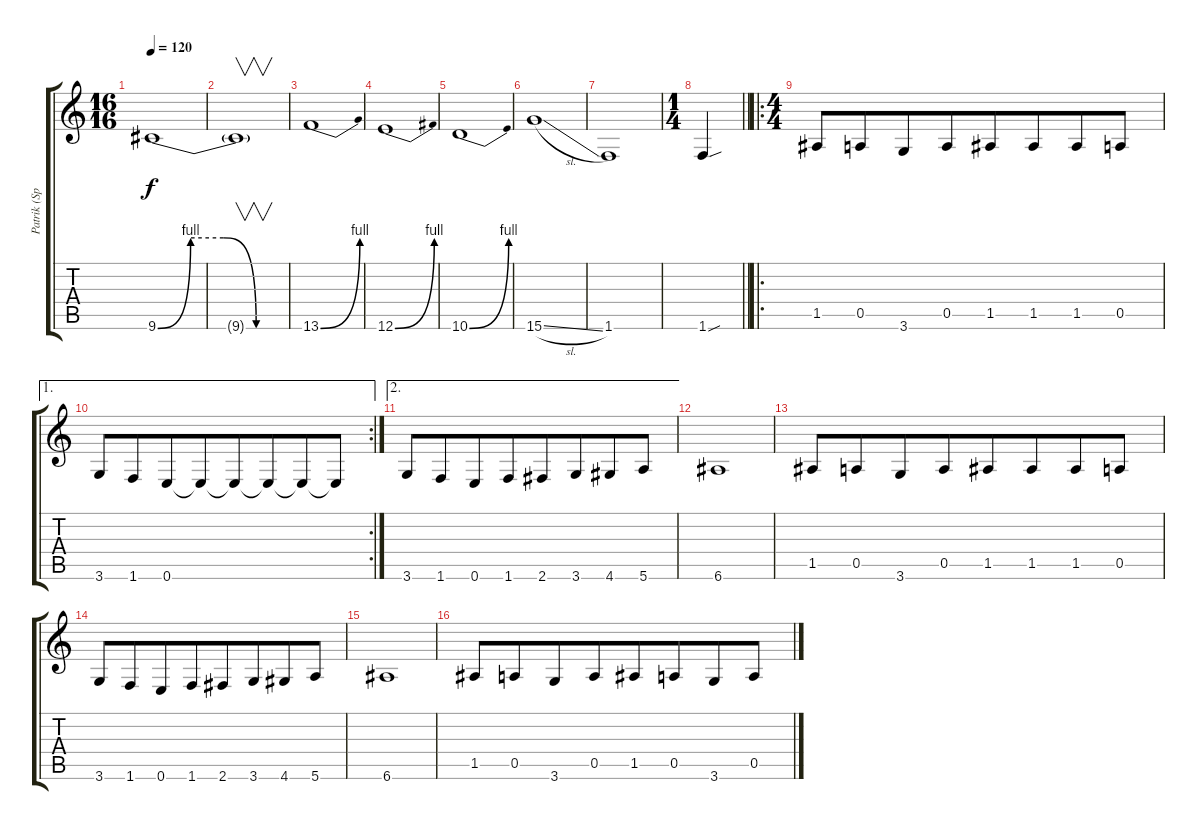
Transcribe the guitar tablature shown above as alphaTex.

\track ("Patrik (Speaker: metal)" "Patrik (Sp") {instrument distortionguitar}
\staff {score tabs}
\tuning (E4 B3 G3 D3 A2 E2) {hide}
\ts (16 16)
\tempo 120
\clef g2
\ks c
9.6{be (custom 0 0 15 4 30 4 45 0 60 0)}.1{dy f} |
9.6{t}.1{v} |
13.6{be (bend 0 0 60 4)}.1 |
12.6{be (bend 0 0 60 4)}.1 |
10.6{be (bend 0 0 60 4)}.1 |
15.6{sl}.1 |
1.6.1 |
\ts (1 4)
\barLineRight lightlight
1.6{sou}.4 |
\ro
\ts (4 4)
1.5.8 0.5.8{beam merge} 3.6.8 0.5.8{beam merge} 1.5.8 1.5.8{beam merge} 1.5.8 0.5.8 |
\ae 1
\rc 2
3.6.8 1.6.8{beam merge} 0.6.8 0.6{t}.8{beam merge} 0.6{t}.8 0.6{t}.8{beam merge} 0.6{t}.8 0.6{t}.8 |
\ae 2
3.6.8 1.6.8{beam merge} 0.6.8 1.6.8{beam merge} 2.6.8 3.6.8{beam merge} 4.6.8 5.6.8 |
6.6.1 |
1.5.8 0.5.8{beam merge} 3.6.8 0.5.8{beam merge} 1.5.8 1.5.8{beam merge} 1.5.8 0.5.8 |
3.6.8 1.6.8{beam merge} 0.6.8 1.6.8{beam merge} 2.6.8 3.6.8{beam merge} 4.6.8 5.6.8 |
6.6.1 |
1.5.8 0.5.8{beam merge} 3.6.8 0.5.8{beam merge} 1.5.8 0.5.8{beam merge} 3.6.8 0.5.8
